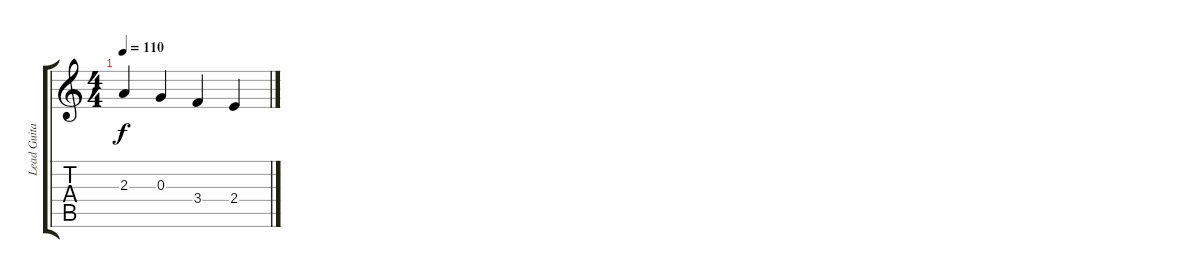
\track ("Lead Guitar - Noel Gallagher" "Lead Guita") {instrument overdrivenguitar}
\staff {score tabs}
\tuning (E4 B3 G3 D3 A2 E2) {hide}
\ts (4 4)
\tempo 110
\clef g2
\ks c
2.3.4{dy f} 0.3.4 3.4.4 2.4.4
